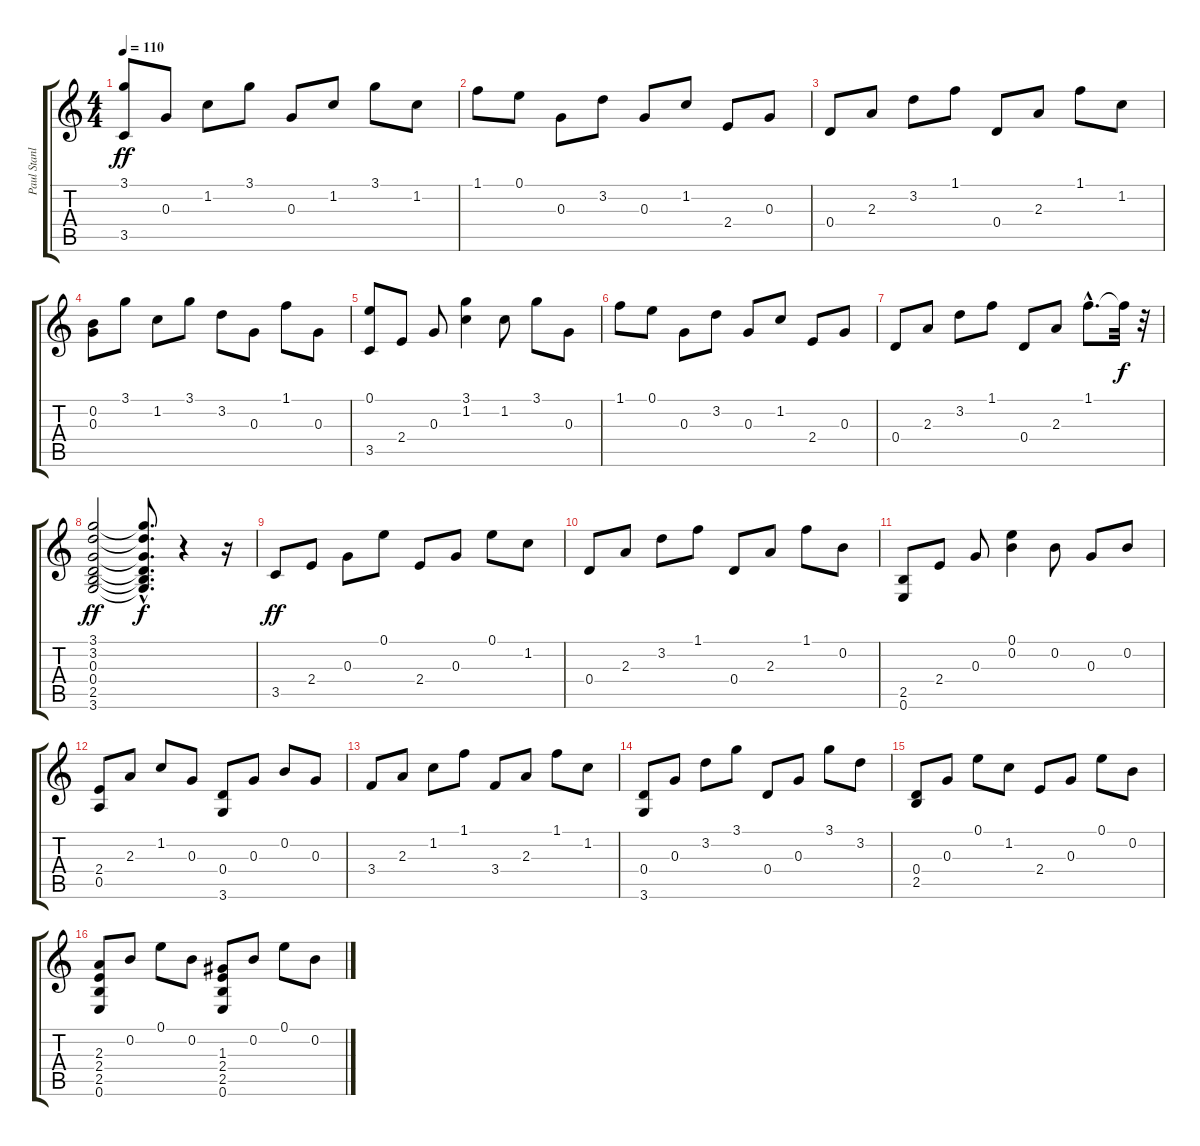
\track ("Paul Stanley" "Paul Stanl") {instrument electricguitarclean}
\staff {score tabs}
\tuning (E4 B3 G3 D3 A2 E2) {hide}
\ts (4 4)
\tempo 110
\clef g2
\ks c
(3.1 3.5).8{dy ff instrument electricguitarclean} 0.3.8 1.2.8 3.1.8 0.3.8 1.2.8 3.1.8 1.2.8 |
1.1.8 0.1.8 0.3.8 3.2.8 0.3.8 1.2.8 2.4.8 0.3.8 |
0.4.8 2.3.8 3.2.8 1.1.8 0.4.8 2.3.8 1.1.8 1.2.8 |
(0.2 0.3).8 3.1.8 1.2.8 3.1.8 3.2.8 0.3.8 1.1.8 0.3.8 |
(0.1 3.5).8 2.4.8 0.3.8 (3.1 1.2).4 1.2.8 3.1.8 0.3.8 |
1.1.8 0.1.8 0.3.8 3.2.8 0.3.8 1.2.8 2.4.8 0.3.8 |
0.4.8 2.3.8 3.2.8 1.1.8 0.4.8 2.3.8 1.1{hac}.8{d} 1.1{t}.32{dy f} r.32 |
(3.1 3.2 0.3 0.4 2.5 3.6).2{dy ff} (3.1{hac t} 3.2{hac t} 0.3{hac t} 0.4{hac t} 2.5{hac t} 3.6{hac t}).8{d dy f} r.4 r.16 |
3.5.8{dy ff} 2.4.8 0.3.8 0.1.8 2.4.8 0.3.8 0.1.8 1.2.8 |
0.4.8 2.3.8 3.2.8 1.1.8 0.4.8 2.3.8 1.1.8 0.2.8 |
(2.5 0.6).8 2.4.8 0.3.8 (0.1 0.2).4 0.2.8 0.3.8 0.2.8 |
(2.4 0.5).8 2.3.8 1.2.8 0.3.8 (0.4 3.6).8 0.3.8 0.2.8 0.3.8 |
3.4.8 2.3.8 1.2.8 1.1.8 3.4.8 2.3.8 1.1.8 1.2.8 |
(0.4 3.6).8 0.3.8 3.2.8 3.1.8 0.4.8 0.3.8 3.1.8 3.2.8 |
(0.4 2.5).8 0.3.8 0.1.8 1.2.8 2.4.8 0.3.8 0.1.8 0.2.8 |
(2.3 2.4 2.5 0.6).8 0.2.8 0.1.8 0.2.8 (1.3 2.4 2.5 0.6).8 0.2.8 0.1.8 0.2.8
